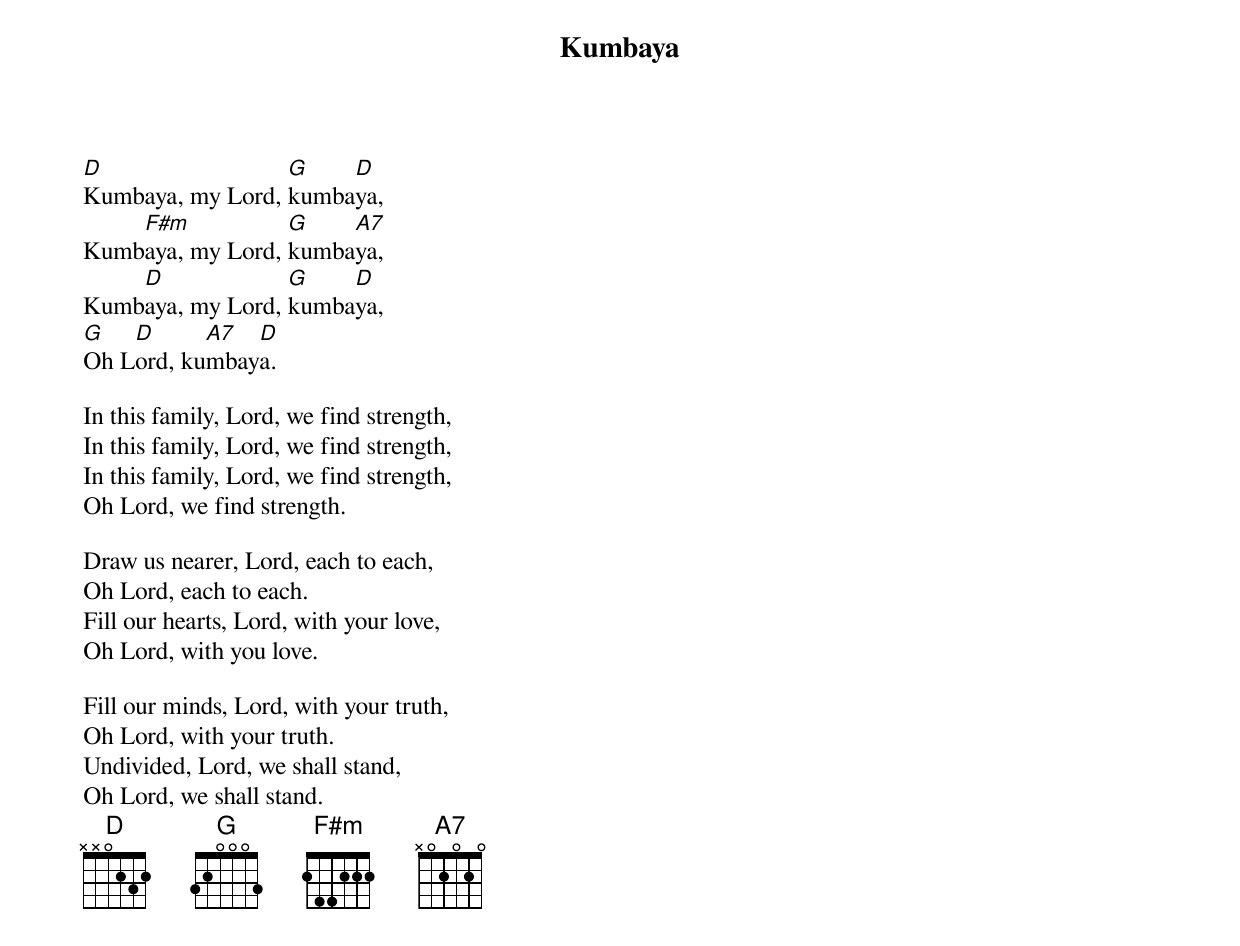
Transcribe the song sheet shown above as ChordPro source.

{title: Kumbaya}
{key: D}
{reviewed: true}

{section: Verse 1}
[D]Kumbaya, my Lord, [G]kumba[D]ya,
Kumb[F#m]aya, my Lord, [G]kumba[A7]ya,
Kumb[D]aya, my Lord, [G]kumba[D]ya,
[G]Oh L[D]ord, ku[A7]mbay[D]a.

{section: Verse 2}
In this family, Lord, we find strength,
In this family, Lord, we find strength,
In this family, Lord, we find strength,
Oh Lord, we find strength.

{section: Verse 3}
Draw us nearer, Lord, each to each,
Oh Lord, each to each.
Fill our hearts, Lord, with your love,
Oh Lord, with you love.

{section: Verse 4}
Fill our minds, Lord, with your truth,
Oh Lord, with your truth.
Undivided, Lord, we shall stand,
Oh Lord, we shall stand.
